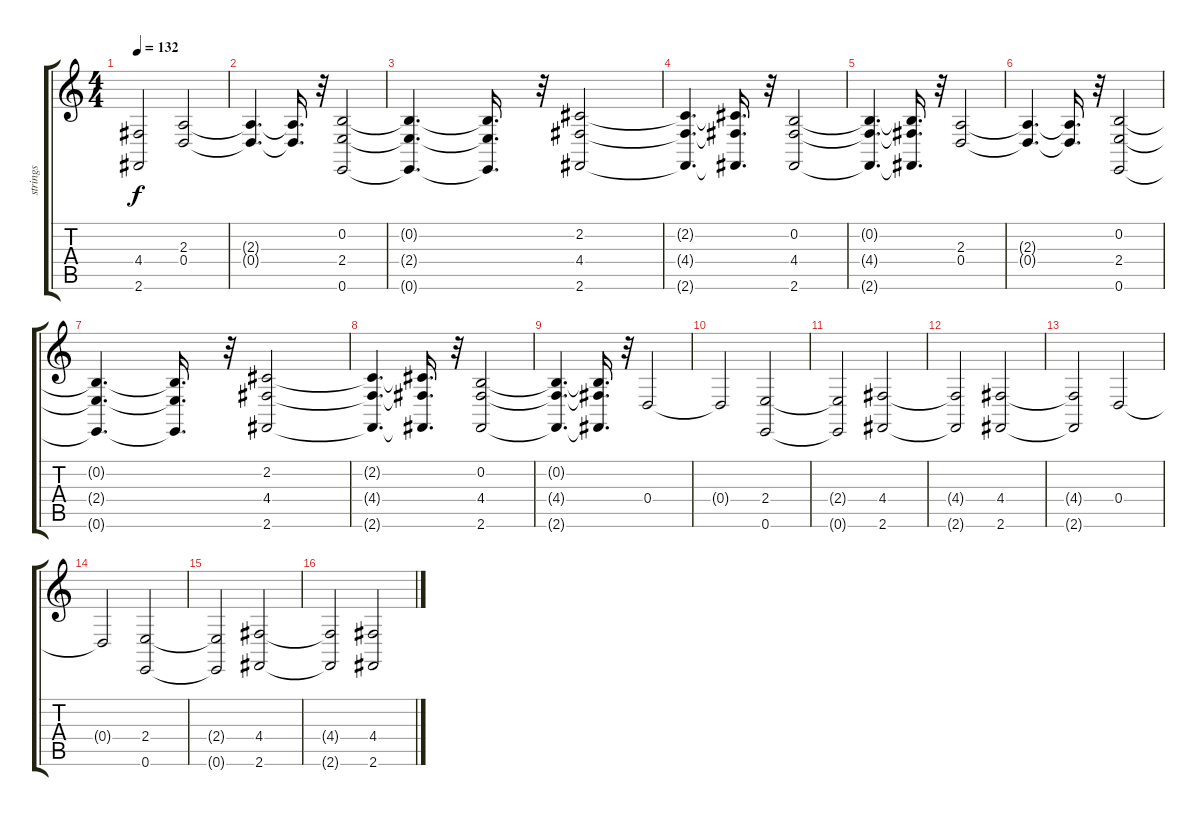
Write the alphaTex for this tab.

\track ("strings" "strings") {instrument stringensemble1}
\staff {score tabs}
\tuning (E4 B3 G3 D3 A2 E2) {hide}
\ts (4 4)
\tempo 132
\clef g2
\ks c
(4.4{t} 2.6{t}).2{dy f} (2.3 0.4).2 |
(2.3{t} 0.4{t}).4{d} (2.3{t} 0.4{t}).16{d} r.32 (0.2 2.4 0.6).2 |
(0.2{t} 2.4{t} 0.6{t}).4{d} (0.2{t} 2.4{t} 0.6{t}).16{d} r.32 (2.2 4.4 2.6).2 |
(2.2{t} 4.4{t} 2.6{t}).4{d} (2.2{t} 4.4{t} 2.6{t}).16{d} r.32 (0.2 4.4 2.6).2 |
(0.2{t} 4.4{t} 2.6{t}).4{d} (0.2{t} 4.4{t} 2.6{t}).16{d} r.32 (2.3 0.4).2 |
(2.3{t} 0.4{t}).4{d} (2.3{t} 0.4{t}).16{d} r.32 (0.2 2.4 0.6).2 |
(0.2{t} 2.4{t} 0.6{t}).4{d} (0.2{t} 2.4{t} 0.6{t}).16{d} r.32 (2.2 4.4 2.6).2 |
(2.2{t} 4.4{t} 2.6{t}).4{d} (2.2{t} 4.4{t} 2.6{t}).16{d} r.32 (0.2 4.4 2.6).2 |
(0.2{t} 4.4{t} 2.6{t}).4{d} (0.2{t} 4.4{t} 2.6{t}).16{d} r.32 0.4.2 |
0.4{t}.2 (2.4 0.6).2 |
(2.4{t} 0.6{t}).2 (4.4 2.6).2 |
(4.4{t} 2.6{t}).2 (4.4 2.6).2 |
(4.4{t} 2.6{t}).2 0.4.2 |
0.4{t}.2 (2.4 0.6).2 |
(2.4{t} 0.6{t}).2 (4.4 2.6).2 |
(4.4{t} 2.6{t}).2 (4.4 2.6).2
